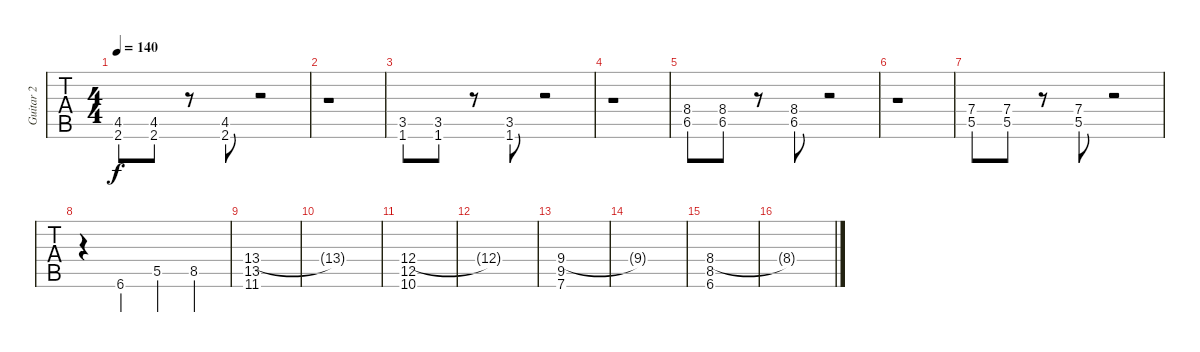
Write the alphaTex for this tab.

\track ("Guitar 2" "Guitar 2") {instrument overdrivenguitar}
\staff {tabs}
\tuning (E4 B3 G3 D3 A2 E2) {hide}
\ts (4 4)
\tempo 140
\clef g2
\ks c
(4.5 2.6).8{dy f} (4.5 2.6).8 r.8 (4.5 2.6).8 r.2 |
r.1 |
(3.5 1.6).8 (3.5 1.6).8 r.8 (3.5 1.6).8 r.2 |
r.1 |
(8.4 6.5).8 (8.4 6.5).8 r.8 (8.4 6.5).8 r.2 |
r.1 |
(7.4 5.5).8 (7.4 5.5).8 r.8 (7.4 5.5).8 r.2 |
r.4{instrument overdrivenguitar} 6.6.4 5.5.4 8.5.4 |
(13.4 13.5 11.6).1 |
13.4{t}.1 |
(12.4 12.5 10.6).1 |
12.4{t}.1 |
(9.4 9.5 7.6).1 |
9.4{t}.1 |
(8.4 8.5 6.6).1 |
8.4{t}.1
